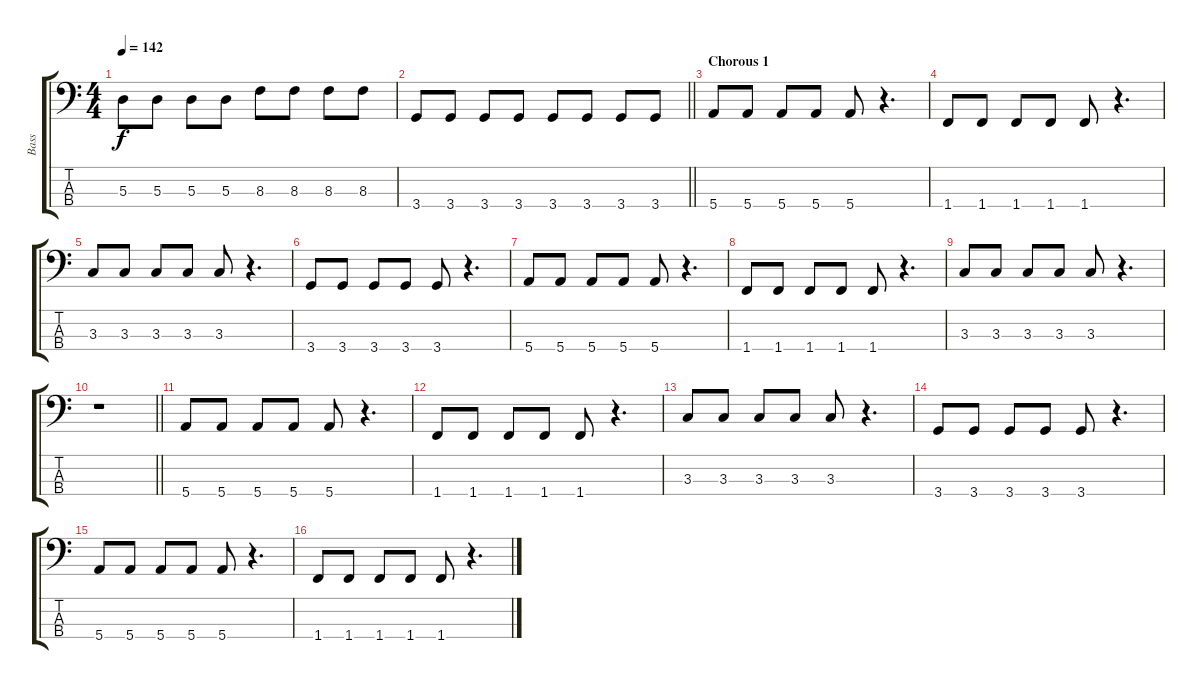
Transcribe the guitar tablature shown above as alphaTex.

\track ("Bass" "Bass") {instrument electricbassfinger}
\staff {score tabs}
\tuning (G2 D2 A1 E1) {hide}
\ts (4 4)
\tempo 142
\clef f4
\ks c
5.3.8{dy f} 5.3.8 5.3.8 5.3.8 8.3.8 8.3.8 8.3.8 8.3.8 |
\barLineRight lightlight
3.4.8 3.4.8 3.4.8 3.4.8 3.4.8 3.4.8 3.4.8 3.4.8 |
\section ("" "Chorous 1")
5.4.8 5.4.8 5.4.8 5.4.8 5.4.8 r.4{d} |
1.4.8 1.4.8 1.4.8 1.4.8 1.4.8 r.4{d} |
3.3.8 3.3.8 3.3.8 3.3.8 3.3.8 r.4{d} |
3.4.8 3.4.8 3.4.8 3.4.8 3.4.8 r.4{d} |
5.4.8 5.4.8 5.4.8 5.4.8 5.4.8 r.4{d} |
1.4.8 1.4.8 1.4.8 1.4.8 1.4.8 r.4{d} |
3.3.8 3.3.8 3.3.8 3.3.8 3.3.8 r.4{d} |
\barLineRight lightlight
r.1 |
\section ("" "")
5.4.8 5.4.8 5.4.8 5.4.8 5.4.8 r.4{d} |
1.4.8 1.4.8 1.4.8 1.4.8 1.4.8 r.4{d} |
3.3.8 3.3.8 3.3.8 3.3.8 3.3.8 r.4{d} |
3.4.8 3.4.8 3.4.8 3.4.8 3.4.8 r.4{d} |
5.4.8 5.4.8 5.4.8 5.4.8 5.4.8 r.4{d} |
1.4.8 1.4.8 1.4.8 1.4.8 1.4.8 r.4{d}
